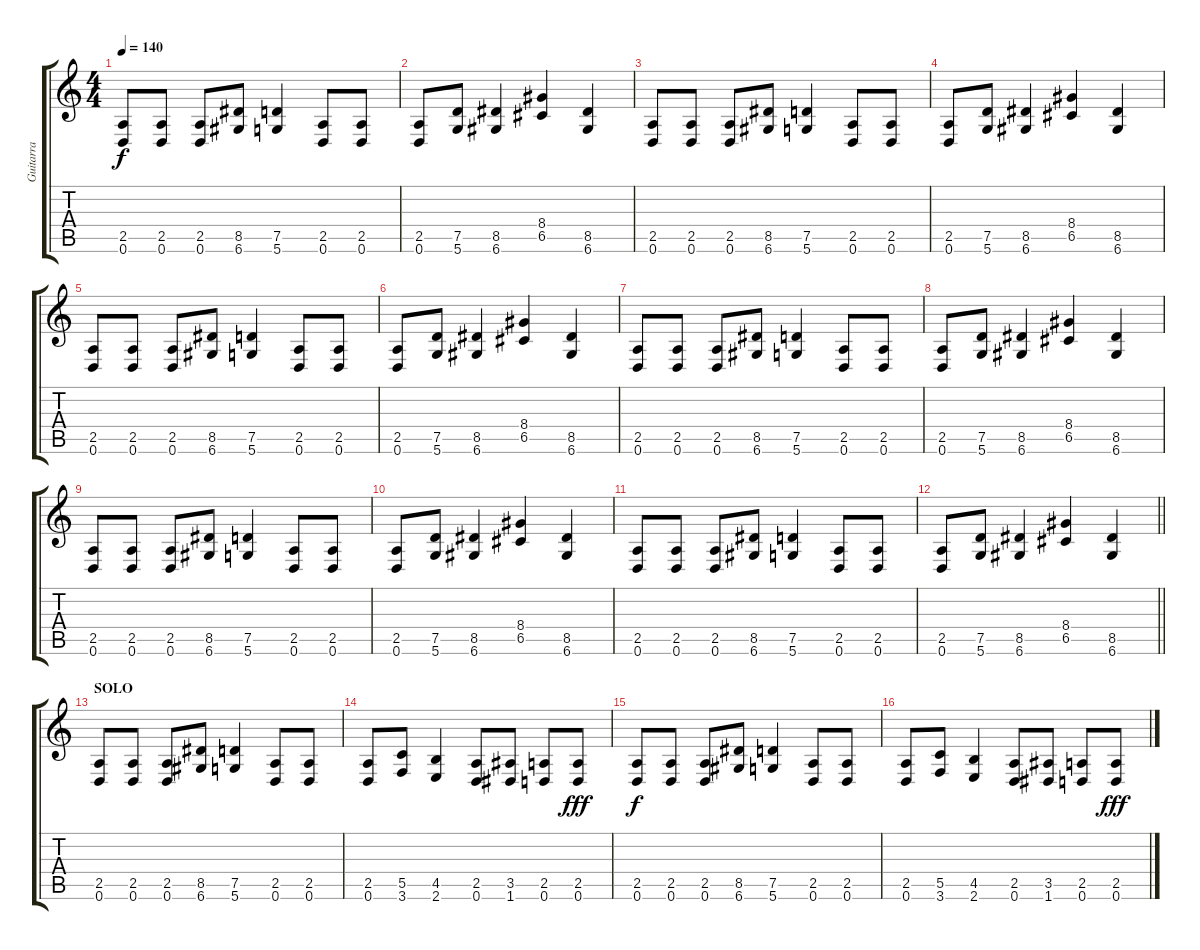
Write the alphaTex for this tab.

\track ("Guitarra" "Guitarra") {instrument distortionguitar}
\staff {score tabs}
\tuning (D4 A3 F3 C3 G2 D2) {hide}
\ts (4 4)
\tempo 140
\clef g2
\ks c
(2.5 0.6).8{dy f} (2.5 0.6).8 (2.5 0.6).8 (8.5 6.6).8 (7.5 5.6).4 (2.5 0.6).8 (2.5 0.6).8 |
(2.5 0.6).8 (7.5 5.6).8 (8.5 6.6).4 (8.4 6.5).4 (8.5 6.6).4 |
(2.5 0.6).8 (2.5 0.6).8 (2.5 0.6).8 (8.5 6.6).8 (7.5 5.6).4 (2.5 0.6).8 (2.5 0.6).8 |
(2.5 0.6).8 (7.5 5.6).8 (8.5 6.6).4 (8.4 6.5).4 (8.5 6.6).4 |
(2.5 0.6).8 (2.5 0.6).8 (2.5 0.6).8 (8.5 6.6).8 (7.5 5.6).4 (2.5 0.6).8 (2.5 0.6).8 |
(2.5 0.6).8 (7.5 5.6).8 (8.5 6.6).4 (8.4 6.5).4 (8.5 6.6).4 |
(2.5 0.6).8 (2.5 0.6).8 (2.5 0.6).8 (8.5 6.6).8 (7.5 5.6).4 (2.5 0.6).8 (2.5 0.6).8 |
(2.5 0.6).8 (7.5 5.6).8 (8.5 6.6).4 (8.4 6.5).4 (8.5 6.6).4 |
(2.5 0.6).8 (2.5 0.6).8 (2.5 0.6).8 (8.5 6.6).8 (7.5 5.6).4 (2.5 0.6).8 (2.5 0.6).8 |
(2.5 0.6).8 (7.5 5.6).8 (8.5 6.6).4 (8.4 6.5).4 (8.5 6.6).4 |
(2.5 0.6).8 (2.5 0.6).8 (2.5 0.6).8 (8.5 6.6).8 (7.5 5.6).4 (2.5 0.6).8 (2.5 0.6).8 |
\barLineRight lightlight
(2.5 0.6).8 (7.5 5.6).8 (8.5 6.6).4 (8.4 6.5).4 (8.5 6.6).4 |
\section ("" "SOLO")
(2.5 0.6).8 (2.5 0.6).8 (2.5 0.6).8 (8.5 6.6).8 (7.5 5.6).4 (2.5 0.6).8 (2.5 0.6).8 |
(2.5 0.6).8 (5.5 3.6).8 (4.5 2.6).4 (2.5 0.6).8 (3.5 1.6).8 (2.5 0.6).8 (2.5 0.6).8{dy fff} |
(2.5 0.6).8{dy f} (2.5 0.6).8 (2.5 0.6).8 (8.5 6.6).8 (7.5 5.6).4 (2.5 0.6).8 (2.5 0.6).8 |
(2.5 0.6).8 (5.5 3.6).8 (4.5 2.6).4 (2.5 0.6).8 (3.5 1.6).8 (2.5 0.6).8 (2.5 0.6).8{dy fff}
